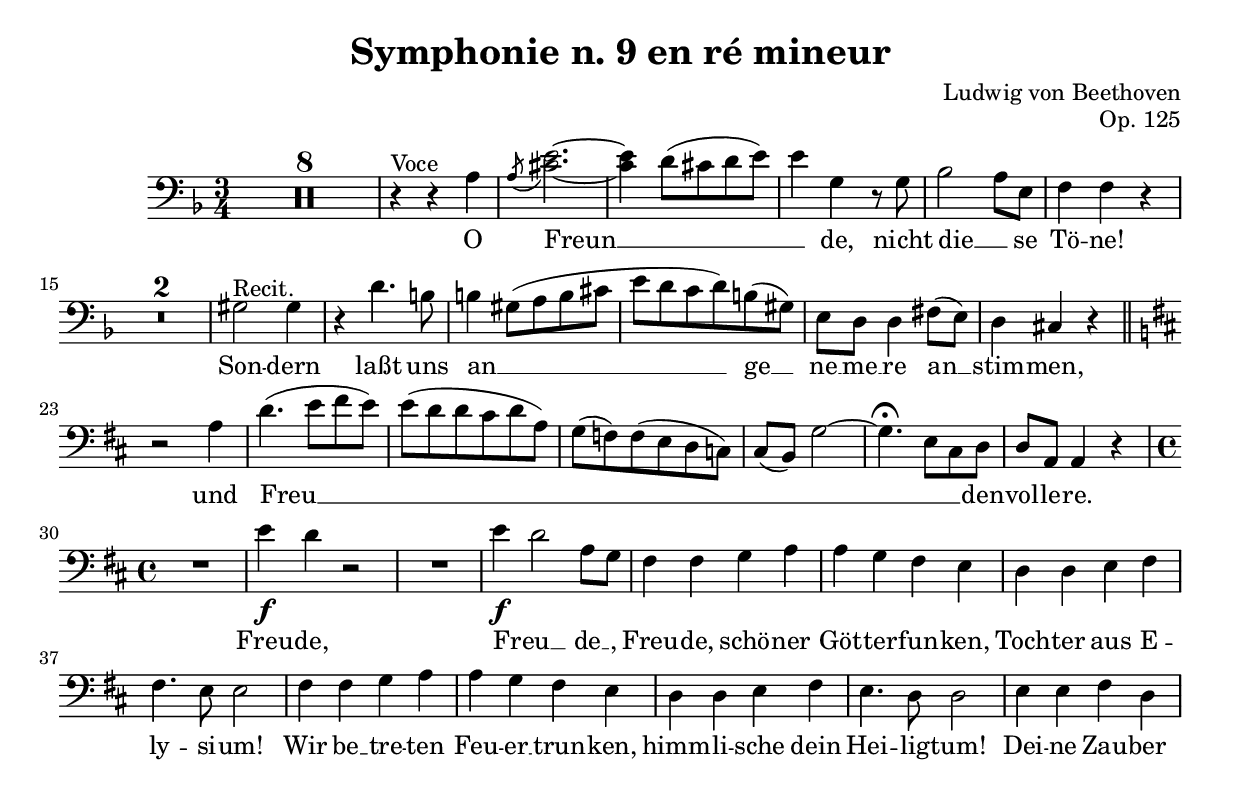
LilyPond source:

\version "2.18.2"
\language "italiano"

baritone = \relative do'
{
    \clef bass 
    \time 3/4
    \key re \minor
    
    R2. * 8 |
    r4^"Voce" r la |
    \acciaccatura la8 <dod mi>2. ~ |
    <dod mi>4 re8( dod re mi) |
    mi4 sol, r8 sol |
    sib2 la8 mi |
    fa4 fa r |
    R2. * 2 |
    sold2^"Recit." sold4 |
    r re'4. si8 |
    si4 sold8( la si dod |
    mi re do re) si( sold) |
    mi re re4 fad8( mi) |
    re4 dod r |
    \bar "||"
    \key re \major
    r2 la'4 |
    re4.( mi8 fad mi) |
    mi( re re dod re la) |
    sol( fa) fa( mi re do) |
    dod( si) sol'2 ~ |
    sol4.-\fermata mi8 dod re |
    re la la4 r |
    \time 4/4
    R1 |
    mi''4\f re r2 |
    R1 |
    mi4\f re2 la8 sol |
    fad4 fad sol la |
    la sol fad mi |
    re re mi fad |
    fad4. mi8 mi2 |
    fad4 fad sol la |
    la sol fad mi |
    re re mi fad |
    mi4. re8 re2 |
    mi4 mi fad re |
}

baritone_lyrics = \lyricmode {
    O Freun __ _ _  de, nicht
    die __ _ se Tö -- ne!
    Son -- dern laßt uns an __ _ ge __ ne __ me __ re
    an __ stim -- men,
    und Freu __ _ _ _ _ _ _ _ den -- vol -- le -- re.
    Freu -- de, Freu __ _ de __ , Freu -- de, schö -- ner Göt -- ter -- fun -- ken,
    Toch -- ter aus E -- ly -- si -- um! Wir be __ tre -- ten Feu -- er __ trun -- ken,
    himm -- li -- sche dein Hei -- lig -- tum!
    Dei -- ne Zau -- ber bin -- den wie -- der
    was die Mo __ de streng ge -- teilt.
}


\header {
    title = "Symphonie n. 9 en ré mineur"
    composer = "Ludwig von Beethoven"
    opus = "Op. 125"
}

\score {
    \new Staff
    {
        \compressFullBarRests
        <<
            \new Voice = "SoloBaritone"
            {
                \baritone
            }
            \new Lyrics
            {
                \lyricsto "SoloBaritone"
                \baritone_lyrics
            }
        >>
    }
}